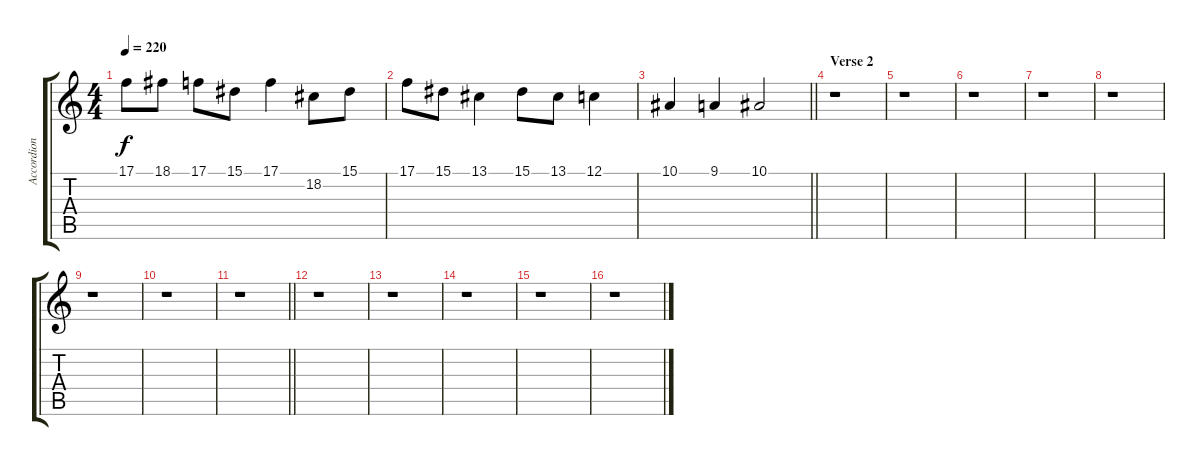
\track ("Accordion RH" "Accordion ") {instrument accordion}
\staff {score tabs}
\tuning (C4 G3 Eb3 Bb2 F2 C2) {hide}
\ts (4 4)
\tempo 220
\clef g2
\ks c
17.1.8{dy f} 18.1.8 17.1.8 15.1.8 17.1.4 18.2.8 15.1.8 |
17.1.8 15.1.8 13.1.4 15.1.8 13.1.8 12.1.4 |
\barLineRight lightlight
10.1.4 9.1.4 10.1.2 |
\section ("" "Verse 2")
r.1 |
r.1 |
r.1 |
r.1 |
r.1 |
r.1 |
r.1 |
\barLineRight lightlight
r.1 |
r.1 |
r.1 |
r.1 |
r.1 |
r.1
